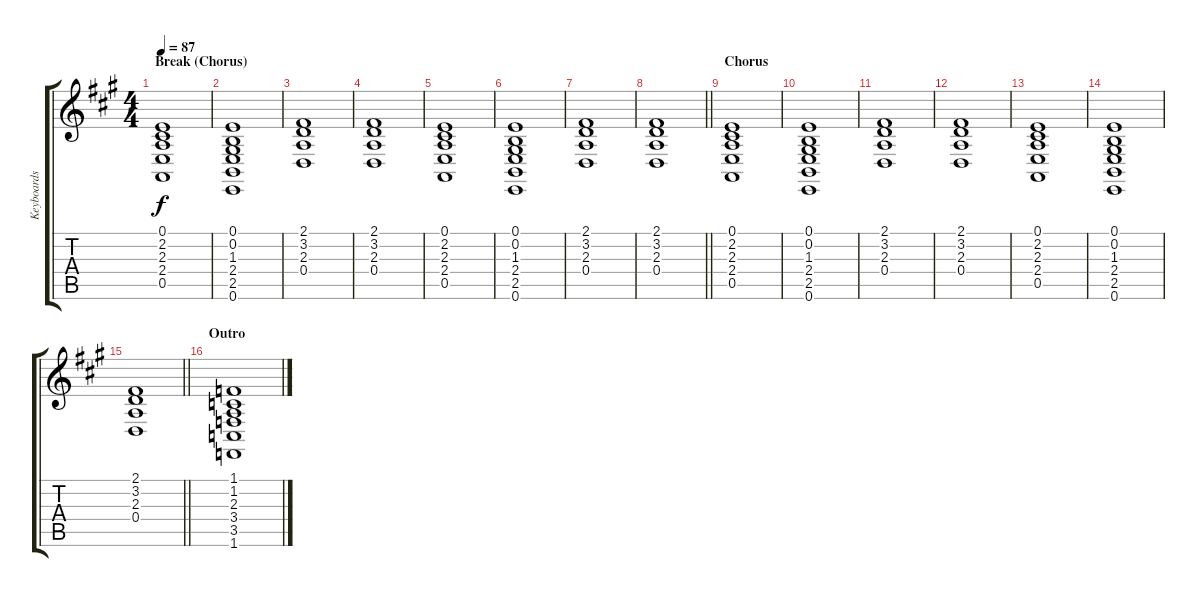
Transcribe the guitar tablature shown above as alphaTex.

\track ("Keyboards 1" "Keyboards ") {instrument stringensemble1}
\staff {score tabs}
\tuning (E4 B3 G3 D3 A2 E2) {hide}
\ts (4 4)
\section ("" "Break (Chorus)")
\tempo 87
\clef g2
\ks a
(0.1 2.2 2.3 2.4 0.5).1{dy f} |
(0.1 0.2 1.3 2.4 2.5 0.6).1 |
(2.1 3.2 2.3 0.4).1 |
(2.1 3.2 2.3 0.4).1 |
(0.1 2.2 2.3 2.4 0.5).1 |
(0.1 0.2 1.3 2.4 2.5 0.6).1 |
(2.1 3.2 2.3 0.4).1 |
\barLineRight lightlight
(2.1 3.2 2.3 0.4).1 |
\section ("" "Chorus")
(0.1 2.2 2.3 2.4 0.5).1 |
(0.1 0.2 1.3 2.4 2.5 0.6).1 |
(2.1 3.2 2.3 0.4).1 |
(2.1 3.2 2.3 0.4).1 |
(0.1 2.2 2.3 2.4 0.5).1 |
(0.1 0.2 1.3 2.4 2.5 0.6).1 |
\barLineRight lightlight
(2.1 3.2 2.3 0.4).1 |
\section ("" "Outro")
(1.1 1.2 2.3 3.4 3.5 1.6).1
